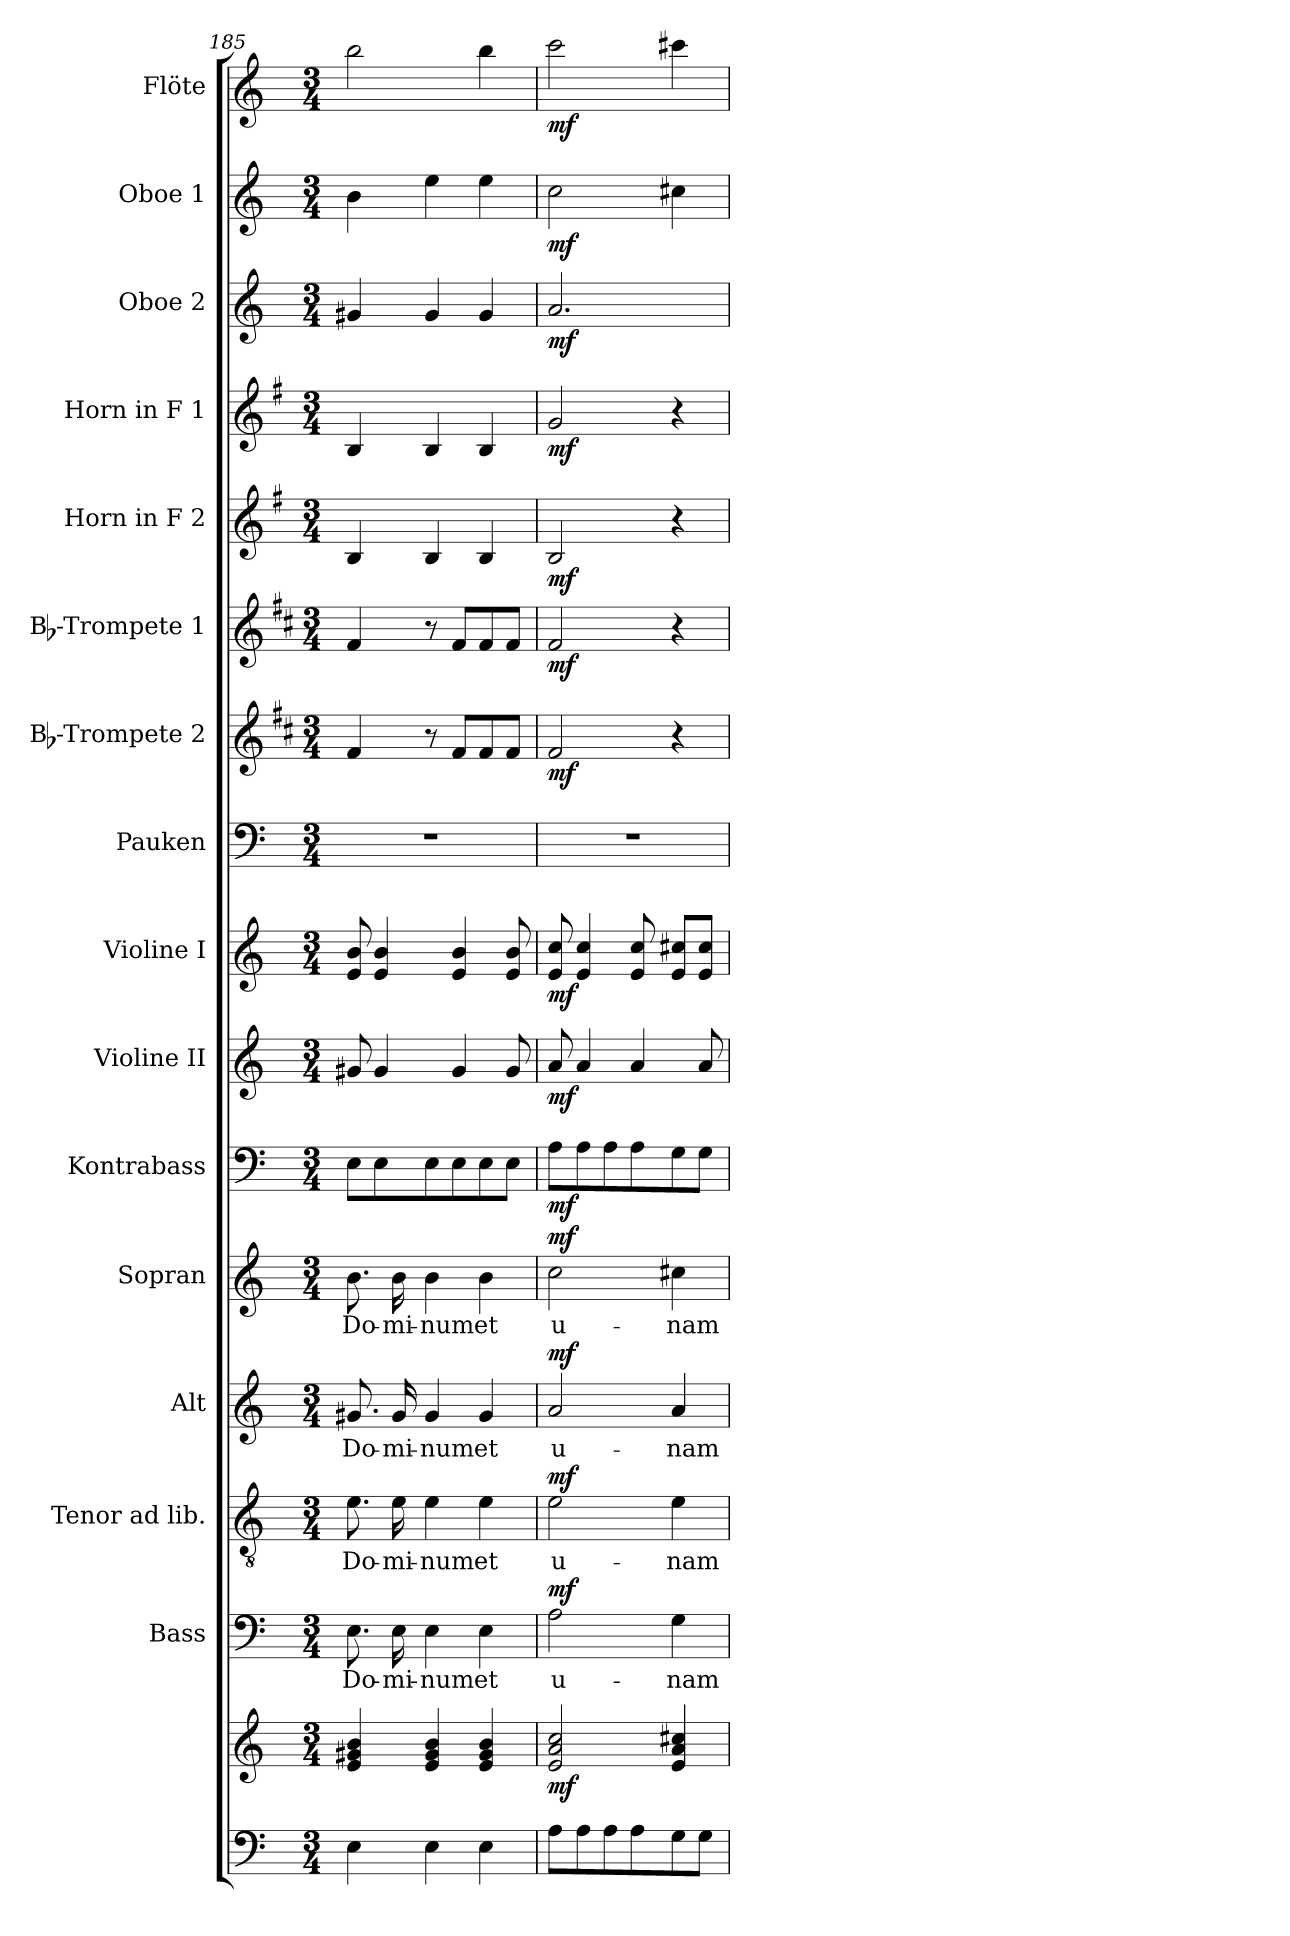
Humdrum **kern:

**kern	**kern	**dynam	**kern	**text	**dynam	**kern	**text	**dynam	**kern	**text	**dynam	**kern	**text	**dynam	**kern	**dynam	**kern	**dynam	**kern	**dynam	**kern	**kern	**dynam	**kern	**dynam	**kern	**dynam	**kern	**dynam	**kern	**dynam	**kern	**dynam	**kern	**dynam
*part16	*part16	*part16	*part15	*part15	*part15	*part14	*part14	*part14	*part13	*part13	*part13	*part12	*part12	*part12	*part11	*part11	*part10	*part10	*part9	*part9	*part8	*part7	*part7	*part6	*part6	*part5	*part5	*part4	*part4	*part3	*part3	*part2	*part2	*part1	*part1
*staff17	*staff16	*staff16/17	*staff15	*staff15	*staff15	*staff14	*staff14	*staff14	*staff13	*staff13	*staff13	*staff12	*staff12	*staff12	*staff11	*staff11	*staff10	*staff10	*staff9	*staff9	*staff8	*staff7	*staff7	*staff6	*staff6	*staff5	*staff5	*staff4	*staff4	*staff3	*staff3	*staff2	*staff2	*staff1	*staff1
*	*	*	*I"Bass	*	*	*I"Tenor ad lib.	*	*	*I"Alt	*	*	*I"Sopran	*	*	*I"Kontrabass	*	*I"Violine II	*	*I"Violine I	*	*I"Pauken	*I"Bb-Trompete 2	*	*I"Bb-Trompete 1	*	*I"Horn in F 2	*	*I"Horn in F 1	*	*I"Oboe 2	*	*I"Oboe 1	*	*I"Flöte	*
*	*	*	*I'B.	*	*	*I'T.	*	*	*I'A.	*	*	*I'S.	*	*	*I'Kb.	*	*I'Vl. II	*	*I'Vl. I	*	*I'Pk.	*I'Bb Trp. 2	*	*I'Bb Trp. 1	*	*	*	*	*	*I'Ob. 2	*	*I'Ob. 1	*	*I'Fl.	*
!!LO:PB:g=z
*clefF4	*clefG2	*	*clefF4	*	*	*clefGv2	*	*	*clefG2	*	*	*clefG2	*	*	*clefF4	*	*clefG2	*	*clefG2	*	*clefF4	*clefG2	*	*clefG2	*	*clefG2	*	*clefG2	*	*clefG2	*	*clefG2	*	*clefG2	*
*	*	*	*	*	*	*	*	*	*	*	*	*	*	*	*ITrd7c12	*	*	*	*	*	*	*ITrd1c2	*	*ITrd1c2	*	*ITrd4c7	*	*ITrd4c7	*	*	*	*	*	*	*
*k[]	*k[]	*	*k[]	*	*	*k[]	*	*	*k[]	*	*	*k[]	*	*	*k[]	*	*k[]	*	*k[]	*	*k[]	*k[]	*	*k[]	*	*k[]	*	*k[]	*	*k[]	*	*k[]	*	*k[]	*
*C:	*C:	*	*C:	*	*	*C:	*	*	*C:	*	*	*C:	*	*	*C:	*	*C:	*	*C:	*	*C:	*C:	*	*C:	*	*C:	*	*C:	*	*C:	*	*C:	*	*C:	*
*M3/4	*M3/4	*	*M3/4	*	*	*M3/4	*	*	*M3/4	*	*	*M3/4	*	*	*M3/4	*	*M3/4	*	*M3/4	*	*M3/4	*M3/4	*	*M3/4	*	*M3/4	*	*M3/4	*	*M3/4	*	*M3/4	*	*M3/4	*
=185	=185	=185	=185	=185	=185	=185	=185	=185	=185	=185	=185	=185	=185	=185	=185	=185	=185	=185	=185	=185	=185	=185	=185	=185	=185	=185	=185	=185	=185	=185	=185	=185	=185	=185	=185
!	!	!	!	!LO:LY:b	!	!	!LO:LY:b	!	!	!LO:LY:b	!	!	!LO:LY:b	!	!	!	!	!	!	!	!	!	!	!	!	!	!	!	!	!	!	!	!	!	!
4E\	4e/ 4g#X/ 4b/	.	8.E\	Do-	.	8.e\	Do-	.	8.g#X/	Do-	.	8.b\	Do-	.	8EE\L	.	8g#X/	.	8e/ 8b/	.	2.r	4e/	.	4e/	.	4E/	.	4E/	.	4g#X/	.	4b\	.	2bb\	.
.	.	.	.	.	.	.	.	.	.	.	.	.	.	.	8EE\	.	4g#/	.	4e/ 4b/	.	.	.	.	.	.	.	.	.	.	.	.	.	.	.	.
!	!	!	!	!LO:LY:b	!	!	!LO:LY:b	!	!	!LO:LY:b	!	!	!LO:LY:b	!	!	!	!	!	!	!	!	!	!	!	!	!	!	!	!	!	!	!	!	!	!
.	.	.	16E\	-mi-	.	16e\	-mi-	.	16g#/	-mi-	.	16b\	-mi-	.	.	.	.	.	.	.	.	.	.	.	.	.	.	.	.	.	.	.	.	.	.
!	!	!	!	!LO:LY:b	!	!	!LO:LY:b	!	!	!LO:LY:b	!	!	!LO:LY:b	!	!	!	!	!	!	!	!	!	!	!	!	!	!	!	!	!	!	!	!	!	!
4E\	4e/ 4g#/ 4b/	.	4E\	-num	.	4e\	-num	.	4g#/	-num	.	4b\	-num	.	8EE\	.	.	.	.	.	.	8r	.	8r	.	4E/	.	4E/	.	4g#/	.	4ee\	.	.	.
.	.	.	.	.	.	.	.	.	.	.	.	.	.	.	8EE\	.	4g#/	.	4e/ 4b/	.	.	8e/L	.	8e/L	.	.	.	.	.	.	.	.	.	.	.
!	!	!	!	!LO:LY:b	!	!	!LO:LY:b	!	!	!LO:LY:b	!	!	!LO:LY:b	!	!	!	!	!	!	!	!	!	!	!	!	!	!	!	!	!	!	!	!	!	!
4E\	4e/ 4g#/ 4b/	.	4E\	et	.	4e\	et	.	4g#/	et	.	4b\	et	.	8EE\	.	.	.	.	.	.	8e/	.	8e/	.	4E/	.	4E/	.	4g#/	.	4ee\	.	4bb\	.
.	.	.	.	.	.	.	.	.	.	.	.	.	.	.	8EE\J	.	8g#/	.	8e/ 8b/	.	.	8e/J	.	8e/J	.	.	.	.	.	.	.	.	.	.	.
=186	=186	=186	=186	=186	=186	=186	=186	=186	=186	=186	=186	=186	=186	=186	=186	=186	=186	=186	=186	=186	=186	=186	=186	=186	=186	=186	=186	=186	=186	=186	=186	=186	=186	=186	=186
!	!	!LO:DY:b	!	!LO:LY:b	!LO:DY:a	!	!LO:LY:b	!LO:DY:a	!	!LO:LY:b	!LO:DY:a	!	!LO:LY:b	!LO:DY:a	!	!LO:DY:b	!	!LO:DY:b	!	!LO:DY:b	!	!	!LO:DY:b	!	!LO:DY:b	!	!LO:DY:b	!	!LO:DY:b	!	!LO:DY:b	!	!LO:DY:b	!	!LO:DY:b
8A\L	2e/ 2a/ 2cc/	mf	2A\	u-	mf	2e\	u-	mf	2a/	u-	mf	2cc\	u-	mf	8AA\L	mf	8a/	mf	8e/ 8cc/	mf	2.r	2e/	mf	2e/	mf	2E/	mf	2c/	mf	2.a/	mf	2cc\	mf	2ccc\	mf
8A\	.	.	.	.	.	.	.	.	.	.	.	.	.	.	8AA\	.	4a/	.	4e/ 4cc/	.	.	.	.	.	.	.	.	.	.	.	.	.	.	.	.
8A\	.	.	.	.	.	.	.	.	.	.	.	.	.	.	8AA\	.	.	.	.	.	.	.	.	.	.	.	.	.	.	.	.	.	.	.	.
8A\	.	.	.	.	.	.	.	.	.	.	.	.	.	.	8AA\	.	4a/	.	8e/ 8cc/	.	.	.	.	.	.	.	.	.	.	.	.	.	.	.	.
!	!	!	!	!LO:LY:b	!	!	!LO:LY:b	!	!	!LO:LY:b	!	!	!LO:LY:b	!	!	!	!	!	!	!	!	!	!	!	!	!	!	!	!	!	!	!	!	!	!
8G\	4e/ 4a/ 4cc#X/	.	4G\	-nam	.	4e\	-nam	.	4a/	-nam	.	4cc#X\	-nam	.	8GG\	.	.	.	8e/ 8cc#X/L	.	.	4r	.	4r	.	4r	.	4r	.	.	.	4cc#X\	.	4ccc#X\	.
8G\J	.	.	.	.	.	.	.	.	.	.	.	.	.	.	8GG\J	.	8a/	.	8e/ 8cc#/J	.	.	.	.	.	.	.	.	.	.	.	.	.	.	.	.
=	=	=	=	=	=	=	=	=	=	=	=	=	=	=	=	=	=	=	=	=	=	=	=	=	=	=	=	=	=	=	=	=	=	=	=
*-	*-	*-	*-	*-	*-	*-	*-	*-	*-	*-	*-	*-	*-	*-	*-	*-	*-	*-	*-	*-	*-	*-	*-	*-	*-	*-	*-	*-	*-	*-	*-	*-	*-	*-	*-
